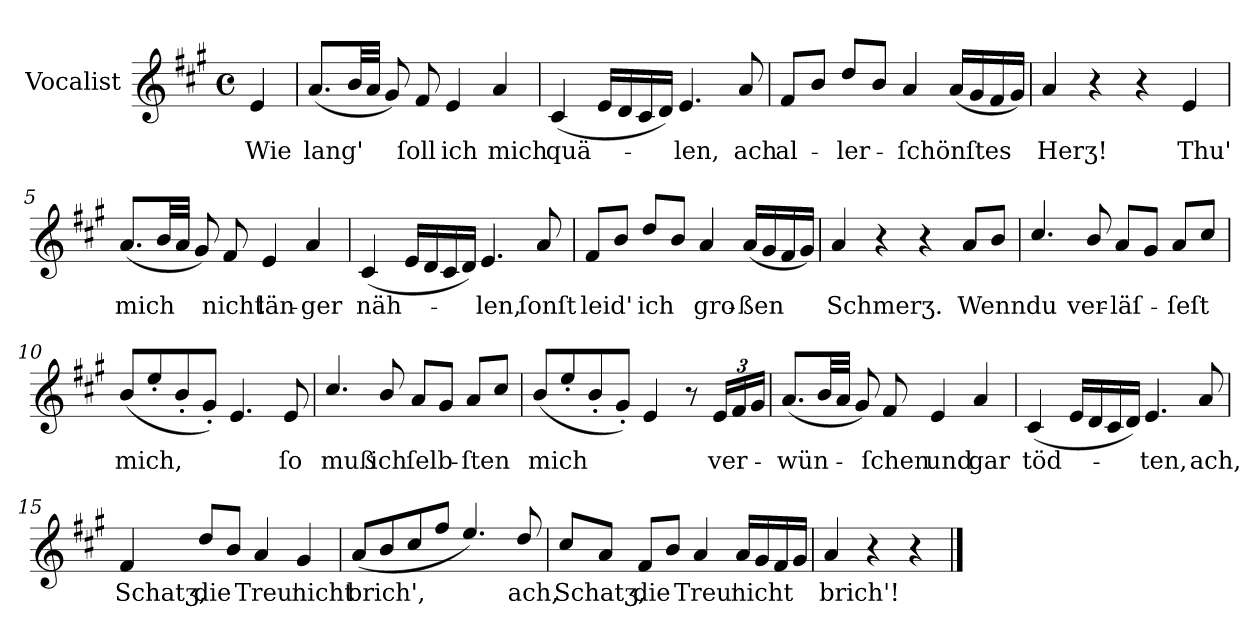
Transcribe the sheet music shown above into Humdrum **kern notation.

**kern	**text
*part1	*part1
*staff1	*staff1
*I"Vocalist	*
*clefG2	*
*k[f#c#g#]	*
*A:	*
*M4/4	*
*met(c)	*
=	=
4e	Wie
=1	=1
(>8.aL	lang'
32bLL	.
32aJJJ	.
8g#)	.
8f#	ſoll
4e	ich
4a	mich
=2	=2
(>4c#	quä-
16eLL	.
16d	.
16c#	.
16dJJ)	.
4.e	-len,
8a	ach
=3	=3
8f#L	al-
8bJ	.
8dd/L	-ler-
8bJ	.
4a	-ſchönſtes
(16aLL	.
16g#	.
16f#	.
16g#JJ)	.
=4	=4
4a	Herʒ!
4r	.
4r	.
4e	Thu'
=5	=5
(>8.aL	mich
32bLL	.
32aJJJ	.
8g#)	.
8f#	nicht
4e	län-
4a	-ger
=6	=6
(>4c#	näh-
16eLL	.
16d	.
16c#	.
16dJJ)	.
4.e	-len,
8a	ſonſt
=7	=7
8f#L	leid'
8bJ	.
8dd/L	ich
8bJ	.
4a	gro-
(16aLL	-ßen
16g#	.
16f#	.
16g#JJ)	.
=8	=8
4a	Schmerʒ.
4r	.
4r	.
8aL	Wenn
8bJ	.
=9	=9
4.cc#/	du
8b/	ver-
8aL	-läſ-
8g#J	.
8a/L	-ſeſt
8cc#J	.
=10	=10
(>8b/L	mich,
8ee'	.
8b'	.
8g#'J)	.
4.e	.
8e	ſo
=11	=11
4.cc#/	muß
8b/	ich
8aL	ſelb-
8g#J	.
8a/L	-ſten
8cc#J	.
=12	=12
(>8b/L	mich
8ee'	.
8b'	.
8g#'J)	.
4e	.
8r	.
24eLL	ver-
24f#	.
24g#JJ	.
=13	=13
(>8.aL	-wün-
32bLL	.
32aJJJ	.
8g#)	.
8f#	-ſchen
4e	und
4a	gar
=14	=14
(>4c#	töd-
16eLL	.
16d	.
16c#	.
16dJJ)	.
4.e	-ten,
8a	ach,
=15	=15
4f#	Schatʒ,
8dd/L	die
8bJ	.
4a	Treu'
4g#	nicht
=16	=16
(>8a/L	brich',
8b	.
8cc#	.
8ff#J	.
4.ee/)	.
8dd/	ach,
=17	=17
8cc#/L	Schatʒ,
8aJ	.
8f#L	die
8bJ	.
4a	Treu'
16aLL	nicht
16g#	.
16f#	.
16g#JJ	.
=18	=18
4a	brich'!
4r	.
4r	.
==	==
*-	*-
